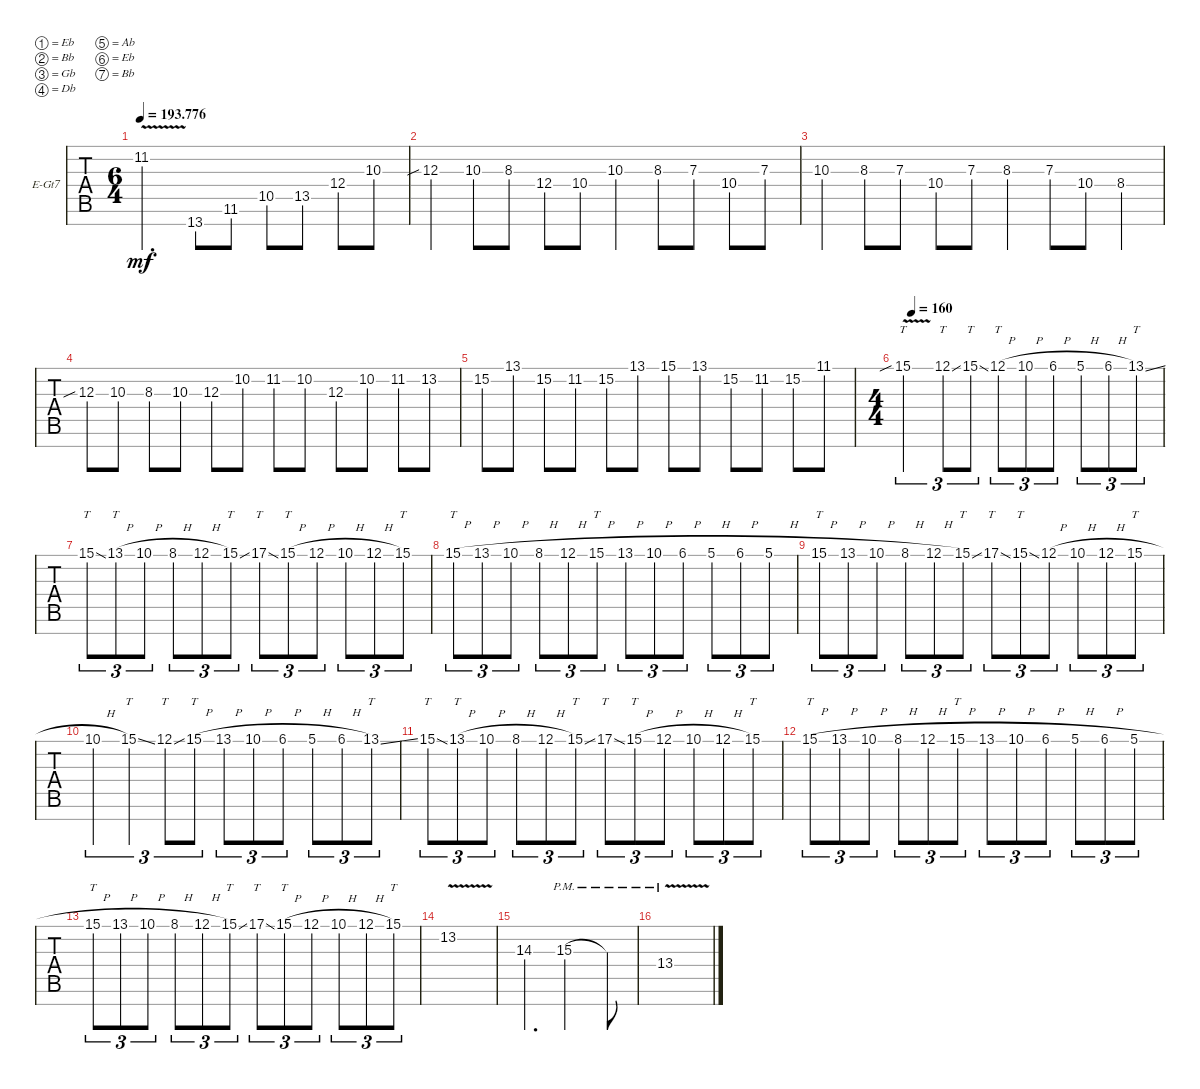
\defaultSystemsLayout 4
\bracketExtendMode groupsimilarinstruments
\firstSystemTrackNameOrientation horizontal
\otherSystemsTrackNameOrientation horizontal
\track ("Electric Guitar" "E-Gt7") {multiBarRest instrument overdrivenguitar}
\staff {tabs}
\tuning (Eb4 Bb3 Gb3 Db3 Ab2 Eb2 Bb1)
\ts (6 4)
\tempo
193.776
\accidentals auto
\clef g2
\ottava regular
\simile none
\ks c
11.2{v}.2{d dy mf} 13.7.8 11.6.8 10.5.8 13.5.8 12.4.8 10.3.8 |
12.3{sib}.4 10.3.8 8.3.8 12.4.8 10.4.8 10.3.4 8.3.8 7.3.8 10.4.8 7.3.8 |
10.3.4 8.3.8 7.3.8 10.4.8 7.3.8 8.3.4 7.3.8 10.4.8 8.4.4 |
12.3{sib}.8 10.3.8 8.3.8 10.3.8 12.3.8 10.2.8 11.2.8 10.2.8 12.3.8 10.2.8 11.2.8 13.2.8 |
15.2.8 13.1.8 15.2.8 11.2.8 15.2.8 13.1.8 15.1.8 13.1.8 15.2.8 11.2.8 15.2.8 11.1.8 |
\ts (4 4)
\tempo (160 0.0375)
15.1{v sib}.2{tt tu (3 2)} 12.1{ss}.8{tt tu (3 2)} 15.1{ss}.8{tt tu (3 2)} 12.1{h}.8{tt tu (3 2)} 10.1{h}.8{tu (3 2)} 6.1{h}.8{tu (3 2)} 5.1{h}.8{tu (3 2)} 6.1{h}.8{tu (3 2)} 13.1{ss}.8{tt tu (3 2)} |
15.1{ss}.8{tt tu (3 2)} 13.1{h}.8{tt tu (3 2)} 10.1{h}.8{tu (3 2)} 8.1{h}.8{tu (3 2)} 12.1{h}.8{tu (3 2)} 15.1{ss}.8{tt tu (3 2)} 17.1{ss}.8{tt tu (3 2)} 15.1{h}.8{tt tu (3 2)} 12.1{h}.8{tu (3 2)} 10.1{h}.8{tu (3 2)} 12.1{h}.8{tu (3 2)} 15.1.8{tt tu (3 2)} |
15.1{h}.8{tt tu (3 2)} 13.1{h}.8{tu (3 2)} 10.1{h}.8{tu (3 2)} 8.1{h}.8{tu (3 2)} 12.1{h}.8{tu (3 2)} 15.1{h}.8{tt tu (3 2)} 13.1{h}.8{tu (3 2)} 10.1{h}.8{tu (3 2)} 6.1{h}.8{tu (3 2)} 5.1{h}.8{tu (3 2)} 6.1{h}.8{tu (3 2)} 5.1{h}.8{tu (3 2)} |
15.1{h}.8{tt tu (3 2)} 13.1{h}.8{tu (3 2)} 10.1{h}.8{tu (3 2)} 8.1{h}.8{tu (3 2)} 12.1{h}.8{tu (3 2)} 15.1{ss}.8{tt tu (3 2)} 17.1{ss}.8{tt tu (3 2)} 15.1{ss}.8{tt tu (3 2)} 12.1{h}.8{tu (3 2)} 10.1{h}.8{tu (3 2)} 12.1{h}.8{tu (3 2)} 15.1{h}.8{tt tu (3 2)} |
10.1{h}.4{tu (3 2)} 15.1{ss}.4{tt tu (3 2)} 12.1{ss}.8{tt tu (3 2)} 15.1{h}.8{tt tu (3 2)} 13.1{h}.8{tu (3 2)} 10.1{h}.8{tu (3 2)} 6.1{h}.8{tu (3 2)} 5.1{h}.8{tu (3 2)} 6.1{h}.8{tu (3 2)} 13.1{ss}.8{tt tu (3 2)} |
15.1{ss}.8{tt tu (3 2)} 13.1{h}.8{tt tu (3 2)} 10.1{h}.8{tu (3 2)} 8.1{h}.8{tu (3 2)} 12.1{h}.8{tu (3 2)} 15.1{ss}.8{tt tu (3 2)} 17.1{ss}.8{tt tu (3 2)} 15.1{h}.8{tt tu (3 2)} 12.1{h}.8{tu (3 2)} 10.1{h}.8{tu (3 2)} 12.1{h}.8{tu (3 2)} 15.1.8{tt tu (3 2)} |
15.1{h}.8{tt tu (3 2)} 13.1{h}.8{tu (3 2)} 10.1{h}.8{tu (3 2)} 8.1{h}.8{tu (3 2)} 12.1{h}.8{tu (3 2)} 15.1{h}.8{tt tu (3 2)} 13.1{h}.8{tu (3 2)} 10.1{h}.8{tu (3 2)} 6.1{h}.8{tu (3 2)} 5.1{h}.8{tu (3 2)} 6.1{h}.8{tu (3 2)} 5.1{h}.8{tu (3 2)} |
15.1{h}.8{tt tu (3 2)} 13.1{h}.8{tu (3 2)} 10.1{h}.8{tu (3 2)} 8.1{h}.8{tu (3 2)} 12.1{h}.8{tu (3 2)} 15.1{ss}.8{tt tu (3 2)} 17.1{ss}.8{tt tu (3 2)} 15.1{h}.8{tt tu (3 2)} 12.1{h}.8{tu (3 2)} 10.1{h}.8{tu (3 2)} 12.1{h}.8{tu (3 2)} 15.1.8{tt tu (3 2)} |
13.2{v}.1 |
14.3.4{d} 15.3{pm}.2 15.3{pm t}.8 |
13.4{v pm}.1
